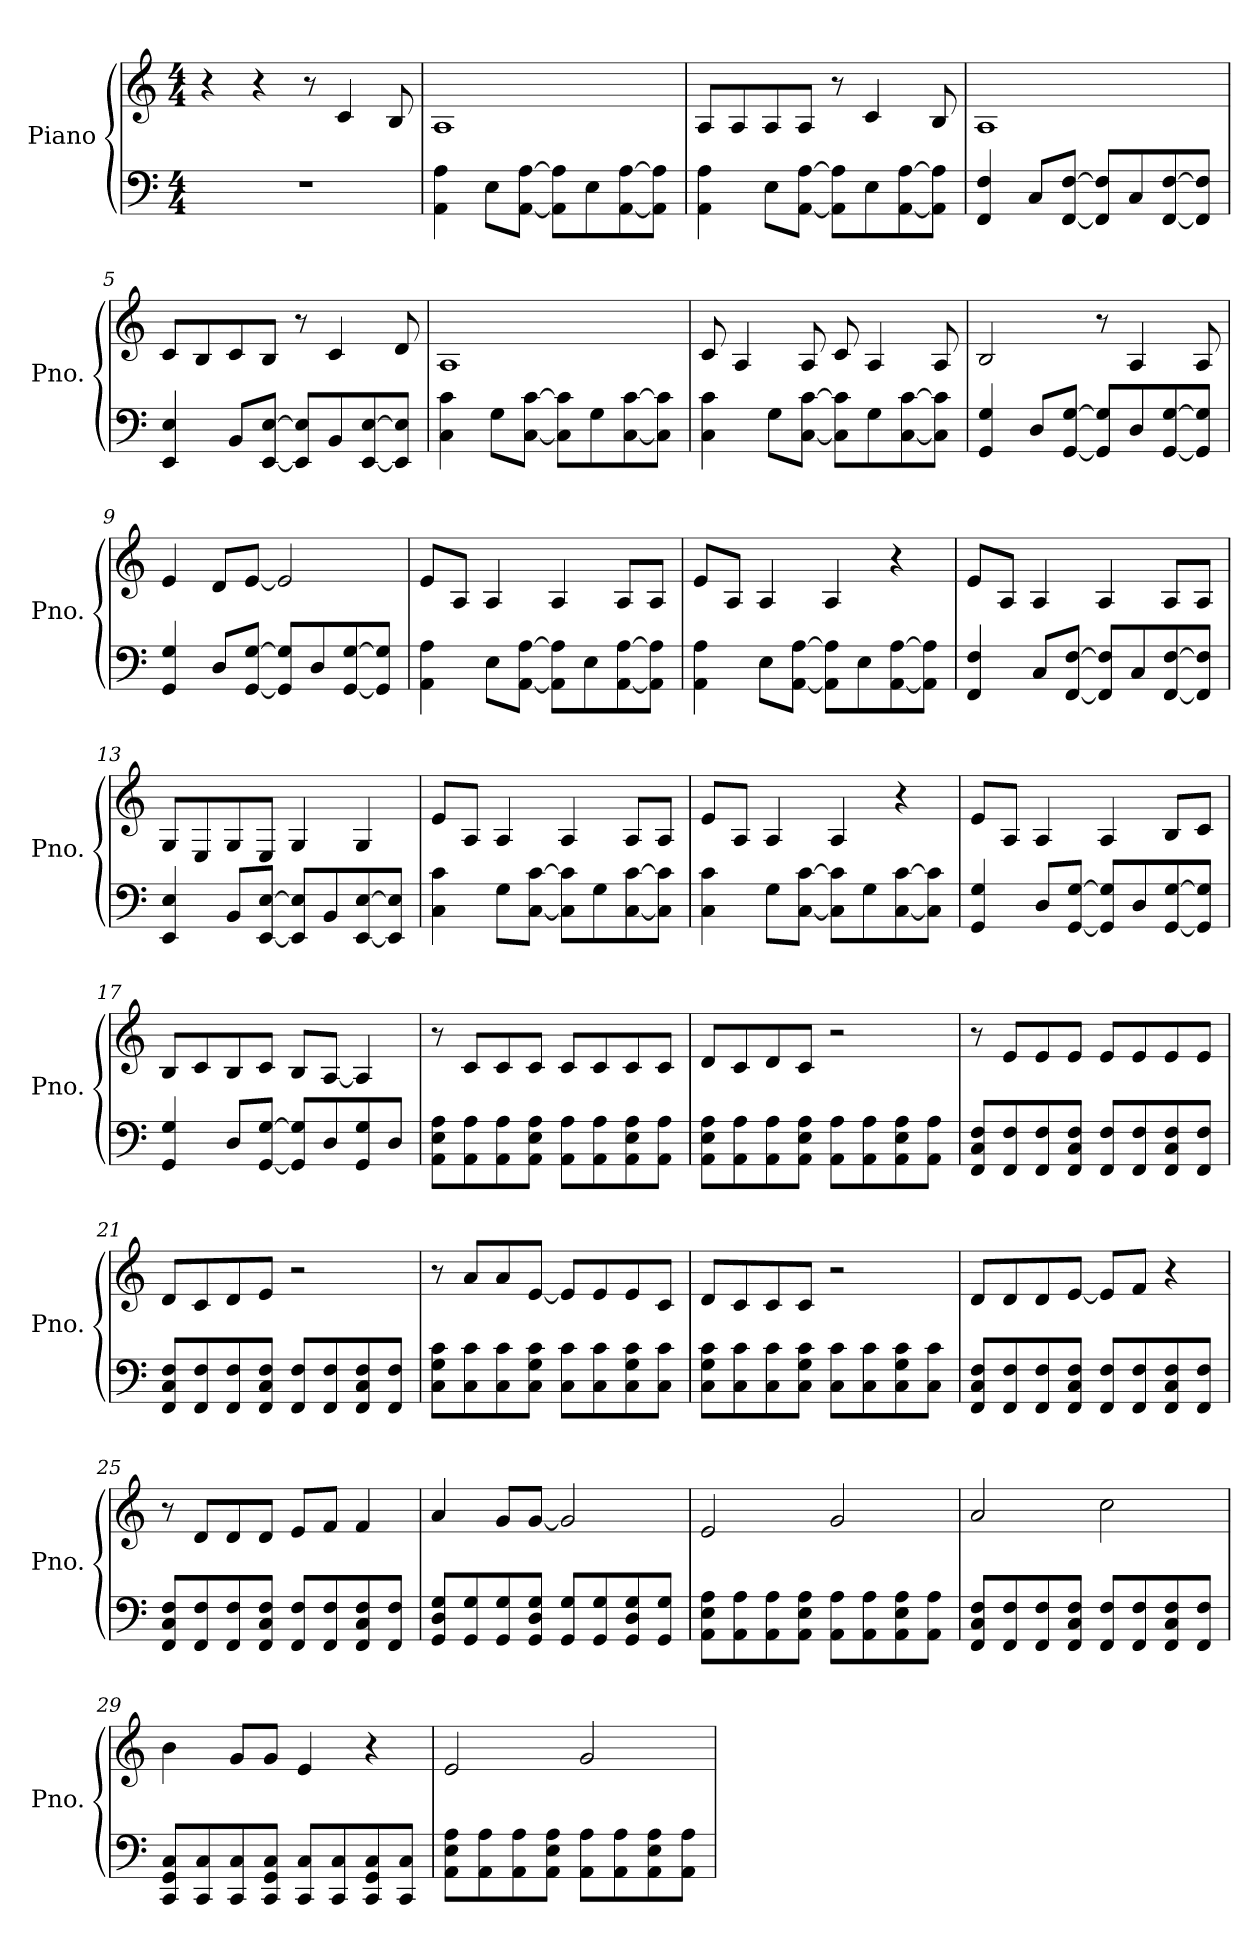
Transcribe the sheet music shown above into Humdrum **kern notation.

**kern	**kern
*part1	*part1
*staff2	*staff1
*I"Piano	*
*I'Pno.	*
*clefF4	*clefG2
*k[]	*k[]
*M4/4	*M4/4
=1	=1
1r	4r
.	4r
.	8r
.	4c/
.	8B/
=2	=2
4AA\ 4A\	1A
8E\L	.
[8AA\ [8A\J	.
8AA\] 8A\]L	.
8E\	.
[8AA\ [8A\	.
8AA\] 8A\]J	.
=3	=3
4AA\ 4A\	8A/L
.	8A/
8E\L	8A/
[8AA\ [8A\J	8A/J
8AA\] 8A\]L	8r
8E\	4c/
[8AA\ [8A\	.
8AA\] 8A\]J	8B/
=4	=4
4FF/ 4F/	1A
8C/L	.
[8FF/ [8F/J	.
8FF/] 8F/]L	.
8C/	.
[8FF/ [8F/	.
8FF/] 8F/]J	.
!!LO:LB:g=z
=5	=5
4EE/ 4E/	8c/L
.	8B/
8BB/L	8c/
[8EE/ [8E/J	8B/J
8EE/] 8E/]L	8r
8BB/	4c/
[8EE/ [8E/	.
8EE/] 8E/]J	8d/
=6	=6
4C\ 4c\	1A
8G\L	.
[8C\ [8c\J	.
8C\] 8c\]L	.
8G\	.
[8C\ [8c\	.
8C\] 8c\]J	.
=7	=7
4C\ 4c\	8c/
.	4A/
8G\L	.
[8C\ [8c\J	8A/
8C\] 8c\]L	8c/
8G\	4A/
[8C\ [8c\	.
8C\] 8c\]J	8A/
=8	=8
4GG/ 4G/	2B/
8D/L	.
[8GG/ [8G/J	.
8GG/] 8G/]L	8r
8D/	4A/
[8GG/ [8G/	.
8GG/] 8G/]J	8A/
!!LO:LB:g=z
=9	=9
4GG/ 4G/	4e/
8D/L	8d/L
[8GG/ [8G/J	[8e/J
8GG/] 8G/]L	2e/]
8D/	.
[8GG/ [8G/	.
8GG/] 8G/]J	.
=10	=10
4AA\ 4A\	8e/L
.	8A/J
8E\L	4A/
[8AA\ [8A\J	.
8AA\] 8A\]L	4A/
8E\	.
[8AA\ [8A\	8A/L
8AA\] 8A\]J	8A/J
=11	=11
4AA\ 4A\	8e/L
.	8A/J
8E\L	4A/
[8AA\ [8A\J	.
8AA\] 8A\]L	4A/
8E\	.
[8AA\ [8A\	4r
8AA\] 8A\]J	.
=12	=12
4FF/ 4F/	8e/L
.	8A/J
8C/L	4A/
[8FF/ [8F/J	.
8FF/] 8F/]L	4A/
8C/	.
[8FF/ [8F/	8A/L
8FF/] 8F/]J	8A/J
!!LO:LB:g=z
=13	=13
4EE/ 4E/	8G/L
.	8E/
8BB/L	8G/
[8EE/ [8E/J	8E/J
8EE/] 8E/]L	4G/
8BB/	.
[8EE/ [8E/	4G/
8EE/] 8E/]J	.
=14	=14
4C\ 4c\	8e/L
.	8A/J
8G\L	4A/
[8C\ [8c\J	.
8C\] 8c\]L	4A/
8G\	.
[8C\ [8c\	8A/L
8C\] 8c\]J	8A/J
=15	=15
4C\ 4c\	8e/L
.	8A/J
8G\L	4A/
[8C\ [8c\J	.
8C\] 8c\]L	4A/
8G\	.
[8C\ [8c\	4r
8C\] 8c\]J	.
=16	=16
4GG/ 4G/	8e/L
.	8A/J
8D/L	4A/
[8GG/ [8G/J	.
8GG/] 8G/]L	4A/
8D/	.
[8GG/ [8G/	8B/L
8GG/] 8G/]J	8c/J
!!LO:LB:g=z
=17	=17
4GG/ 4G/	8B/L
.	8c/
8D/L	8B/
[8GG/ [8G/J	8c/J
8GG/] 8G/]L	8B/L
8D/	[8A/J
8GG/ 8G/	4A/]
8D/J	.
=18	=18
8AA\ 8E\ 8A\L	8r
8AA\ 8A\	8c/L
8AA\ 8A\	8c/
8AA\ 8E\ 8A\J	8c/J
8AA\ 8A\L	8c/L
8AA\ 8A\	8c/
8AA\ 8E\ 8A\	8c/
8AA\ 8A\J	8c/J
=19	=19
8AA\ 8E\ 8A\L	8d/L
8AA\ 8A\	8c/
8AA\ 8A\	8d/
8AA\ 8E\ 8A\J	8c/J
8AA\ 8A\L	2r
8AA\ 8A\	.
8AA\ 8E\ 8A\	.
8AA\ 8A\J	.
=20	=20
8FF/ 8C/ 8F/L	8r
8FF/ 8F/	8e/L
8FF/ 8F/	8e/
8FF/ 8C/ 8F/J	8e/J
8FF/ 8F/L	8e/L
8FF/ 8F/	8e/
8FF/ 8C/ 8F/	8e/
8FF/ 8F/J	8e/J
!!LO:LB:g=z
=21	=21
8FF/ 8C/ 8F/L	8d/L
8FF/ 8F/	8c/
8FF/ 8F/	8d/
8FF/ 8C/ 8F/J	8e/J
8FF/ 8F/L	2r
8FF/ 8F/	.
8FF/ 8C/ 8F/	.
8FF/ 8F/J	.
=22	=22
8C\ 8G\ 8c\L	8r
8C\ 8c\	8a/L
8C\ 8c\	8a/
8C\ 8G\ 8c\J	[8e/J
8C\ 8c\L	8e/L]
8C\ 8c\	8e/
8C\ 8G\ 8c\	8e/
8C\ 8c\J	8c/J
=23	=23
8C\ 8G\ 8c\L	8d/L
8C\ 8c\	8c/
8C\ 8c\	8c/
8C\ 8G\ 8c\J	8c/J
8C\ 8c\L	2r
8C\ 8c\	.
8C\ 8G\ 8c\	.
8C\ 8c\J	.
=24	=24
8FF/ 8C/ 8F/L	8d/L
8FF/ 8F/	8d/
8FF/ 8F/	8d/
8FF/ 8C/ 8F/J	[8e/J
8FF/ 8F/L	8e/L]
8FF/ 8F/	8f/J
8FF/ 8C/ 8F/	4r
8FF/ 8F/J	.
!!LO:PB:g=z
=25	=25
8FF/ 8C/ 8F/L	8r
8FF/ 8F/	8d/L
8FF/ 8F/	8d/
8FF/ 8C/ 8F/J	8d/J
8FF/ 8F/L	8e/L
8FF/ 8F/	8f/J
8FF/ 8C/ 8F/	4f/
8FF/ 8F/J	.
=26	=26
8GG/ 8D/ 8G/L	4a/
8GG/ 8G/	.
8GG/ 8G/	8g/L
8GG/ 8D/ 8G/J	[8g/J
8GG/ 8G/L	2g/]
8GG/ 8G/	.
8GG/ 8D/ 8G/	.
8GG/ 8G/J	.
=27	=27
8AA\ 8E\ 8A\L	2e/
8AA\ 8A\	.
8AA\ 8A\	.
8AA\ 8E\ 8A\J	.
8AA\ 8A\L	2g/
8AA\ 8A\	.
8AA\ 8E\ 8A\	.
8AA\ 8A\J	.
=28	=28
8FF/ 8C/ 8F/L	2a/
8FF/ 8F/	.
8FF/ 8F/	.
8FF/ 8C/ 8F/J	.
8FF/ 8F/L	2cc\
8FF/ 8F/	.
8FF/ 8C/ 8F/	.
8FF/ 8F/J	.
=29	=29
8CC/ 8GG/ 8C/L	4b\
8CC/ 8C/	.
8CC/ 8C/	8g/L
8CC/ 8GG/ 8C/J	8g/J
8CC/ 8C/L	4e/
8CC/ 8C/	.
8CC/ 8GG/ 8C/	4r
8CC/ 8C/J	.
!!LO:LB:g=z
=30	=30
8AA\ 8E\ 8A\L	2e/
8AA\ 8A\	.
8AA\ 8A\	.
8AA\ 8E\ 8A\J	.
8AA\ 8A\L	2g/
8AA\ 8A\	.
8AA\ 8E\ 8A\	.
8AA\ 8A\J	.
=	=
*-	*-
